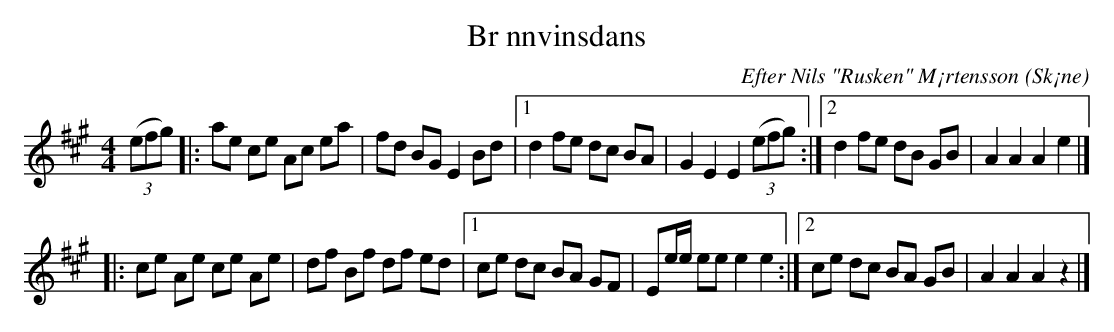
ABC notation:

X:1
T:Br nnvinsdans
C:Efter Nils "Rusken" M¡rtensson
O:Sk¡ne
M:4/4
L:1/8
K:A
(3(efg) |: ae ce Ac ea | fd BG E2 Bd |[1 d2 fe dc BA | G2 E2 E2  (3(efg) :|[2 d2 fe dB GB | A2 A2 A2 e2 |]
|: ce Ae ce Ae | df Bf df ed |[1 ce dc BA GF | Ee1/2e1/2 ee e2 e2 :|[2 ce dc BA GB | A2 A2 A2 z2 |]
